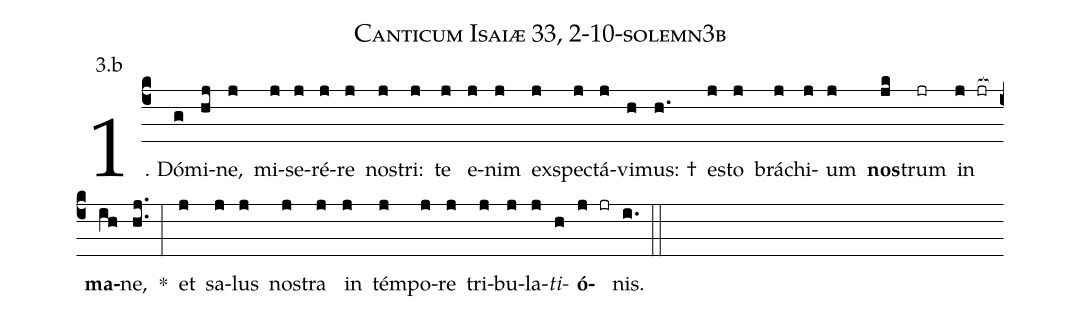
name: Canticum Isaiæ 33, 2-10-solemn3b;
annotation: 3.b;
%%
(c4)1. Dó(g)mi(hj)ne,(j) mi(j)se(j)ré(j)re(j) nos(j)tri:(j) te(j) e(j)nim(j) ex(j)spec(j)tá(j)vi(h)mus: †(h.) es(j)to(j) brá(j)chi(j)um(j) <b>nos</b>(jk)trum(jr) in(j jr[ocb:1{]) <b>ma</b>(ih[ocb:0}])ne,(hj..) *(:) et(j) sa(j)lus(j) nos(j)tra(j) in(j) tém(j)po(j)re(j) tri(j)bu(j)la(j)<i>ti</i>(h)<b>ó</b>(j jr)nis.(i.) (::)
